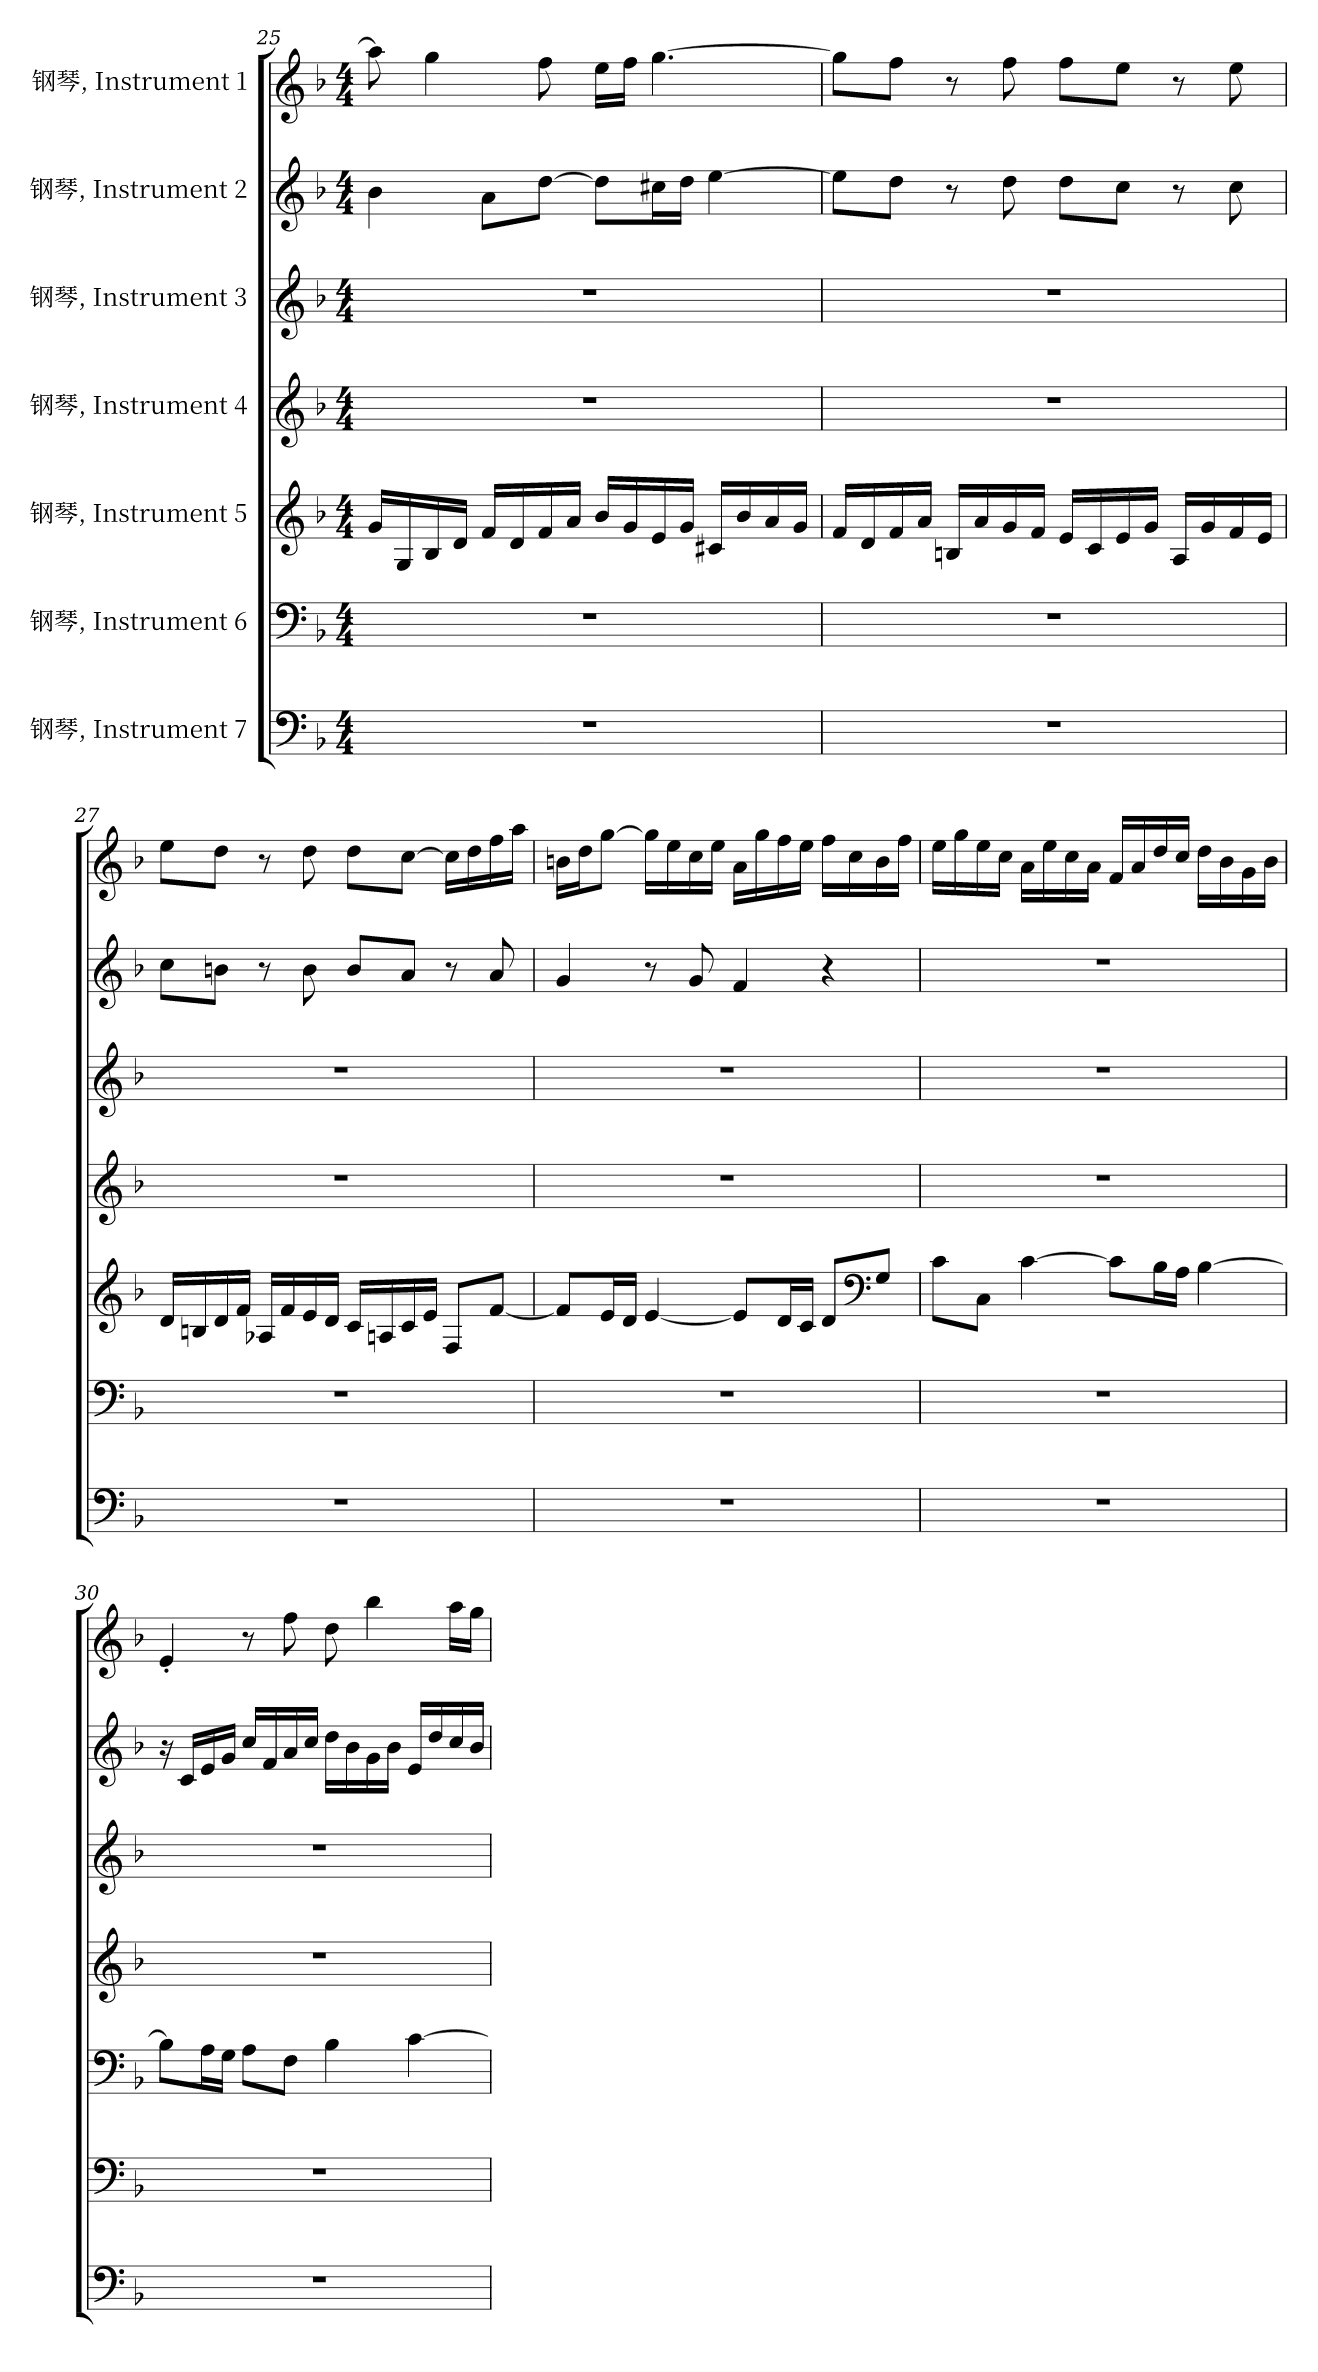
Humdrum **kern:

**kern	**kern	**kern	**kern	**kern	**kern	**kern
*part7	*part6	*part5	*part4	*part3	*part2	*part1
*staff7	*staff6	*staff5	*staff4	*staff3	*staff2	*staff1
*I"钢琴, Instrument 7	*I"钢琴, Instrument 6	*I"钢琴, Instrument 5	*I"钢琴, Instrument 4	*I"钢琴, Instrument 3	*I"钢琴, Instrument 2	*I"钢琴, Instrument 1
!!LO:PB:g=z
*clefF4	*clefF4	*clefG2	*clefG2	*clefG2	*clefG2	*clefG2
*k[b-]	*k[b-]	*k[b-]	*k[b-]	*k[b-]	*k[b-]	*k[b-]
*M4/4	*M4/4	*M4/4	*M4/4	*M4/4	*M4/4	*M4/4
=25	=25	=25	=25	=25	=25	=25
1r	1r	16g/LL	1r	1r	4b-\	8aa\]
.	.	16G/	.	.	.	.
.	.	16B-/	.	.	.	4gg\
.	.	16d/JJ	.	.	.	.
.	.	16f/LL	.	.	8a\L	.
.	.	16d/	.	.	.	.
.	.	16f/	.	.	[8dd\J	8ff\
.	.	16a/JJ	.	.	.	.
.	.	16b-/LL	.	.	8dd\L]	16ee\LL
.	.	16g/	.	.	.	16ff\JJ
.	.	16e/	.	.	16cc#X\L	[4.gg\
.	.	16g/JJ	.	.	16dd\JJ	.
.	.	16c#X/LL	.	.	[4ee\	.
.	.	16b-/	.	.	.	.
.	.	16a/	.	.	.	.
.	.	16g/JJ	.	.	.	.
=26	=26	=26	=26	=26	=26	=26
1r	1r	16f/LL	1r	1r	8ee\L]	8gg\L]
.	.	16d/	.	.	.	.
.	.	16f/	.	.	8dd\J	8ff\J
.	.	16a/JJ	.	.	.	.
.	.	16Bn/LL	.	.	8r	8r
.	.	16a/	.	.	.	.
.	.	16g/	.	.	8dd\	8ff\
.	.	16f/JJ	.	.	.	.
.	.	16e/LL	.	.	8dd\L	8ff\L
.	.	16c/	.	.	.	.
.	.	16e/	.	.	8cc\J	8ee\J
.	.	16g/JJ	.	.	.	.
.	.	16A/LL	.	.	8r	8r
.	.	16g/	.	.	.	.
.	.	16f/	.	.	8cc\	8ee\
.	.	16e/JJ	.	.	.	.
!!LO:PB:g=z
=27	=27	=27	=27	=27	=27	=27
1r	1r	16d/LL	1r	1r	8cc\L	8ee\L
.	.	16Bn/	.	.	.	.
.	.	16d/	.	.	8bn\J	8dd\J
.	.	16f/JJ	.	.	.	.
.	.	16A-X/LL	.	.	8r	8r
.	.	16f/	.	.	.	.
.	.	16e/	.	.	8b\	8dd\
.	.	16d/JJ	.	.	.	.
.	.	16c/LL	.	.	8b/L	8dd\L
.	.	16An/	.	.	.	.
.	.	16c/	.	.	8a/J	[8cc\J
.	.	16e/JJ	.	.	.	.
.	.	8F/L	.	.	8r	16cc\LL]
.	.	.	.	.	.	16dd\
.	.	[8f/J	.	.	8a/	16ff\
.	.	.	.	.	.	16aa\JJ
=28	=28	=28	=28	=28	=28	=28
1r	1r	8f/L]	1r	1r	4g/	16bn\LL
.	.	.	.	.	.	16dd\J
.	.	16e/L	.	.	.	[8gg\J
.	.	16d/JJ	.	.	.	.
.	.	[4e/	.	.	8r	16gg\LL]
.	.	.	.	.	.	16ee\
.	.	.	.	.	8g/	16cc\
.	.	.	.	.	.	16ee\JJ
.	.	8e/L]	.	.	4f/	16a\LL
.	.	.	.	.	.	16gg\
.	.	16d/L	.	.	.	16ff\
.	.	16c/JJ	.	.	.	16ee\JJ
.	.	8d/L	.	.	4r	16ff\LL
.	.	.	.	.	.	16cc\
*	*	*clefF4	*	*	*	*
.	.	8G/J	.	.	.	16b\
.	.	.	.	.	.	16ff\JJ
!!LO:PB:g=z
=29	=29	=29	=29	=29	=29	=29
1r	1r	8c\L	1r	1r	1r	16ee\LL
.	.	.	.	.	.	16gg\
.	.	8C\J	.	.	.	16ee\
.	.	.	.	.	.	16cc\JJ
.	.	[4c\	.	.	.	16a\LL
.	.	.	.	.	.	16ee\
.	.	.	.	.	.	16cc\
.	.	.	.	.	.	16a\JJ
.	.	8c\L]	.	.	.	16f/LL
.	.	.	.	.	.	16a/
.	.	16B-\L	.	.	.	16dd/
.	.	16A\JJ	.	.	.	16cc/JJ
.	.	[4B-\	.	.	.	16dd\LL
.	.	.	.	.	.	16b-\
.	.	.	.	.	.	16g\
.	.	.	.	.	.	16b-\JJ
=30	=30	=30	=30	=30	=30	=30
1r	1r	8B-\L]	1r	1r	16r	4e'/
.	.	.	.	.	16c/LL	.
.	.	16A\L	.	.	16e/	.
.	.	16G\JJ	.	.	16g/JJ	.
.	.	8A\L	.	.	16cc/LL	8r
.	.	.	.	.	16f/	.
.	.	8F\J	.	.	16a/	8ff\
.	.	.	.	.	16cc/JJ	.
.	.	4B-\	.	.	16dd\LL	8dd\
.	.	.	.	.	16b-\	.
.	.	.	.	.	16g\	4bb-\
.	.	.	.	.	16b-\JJ	.
.	.	[4c\	.	.	16e/LL	.
.	.	.	.	.	16dd/	.
.	.	.	.	.	16cc/	16aa\LL
.	.	.	.	.	16b-/JJ	16gg\JJ
=	=	=	=	=	=	=
*-	*-	*-	*-	*-	*-	*-
